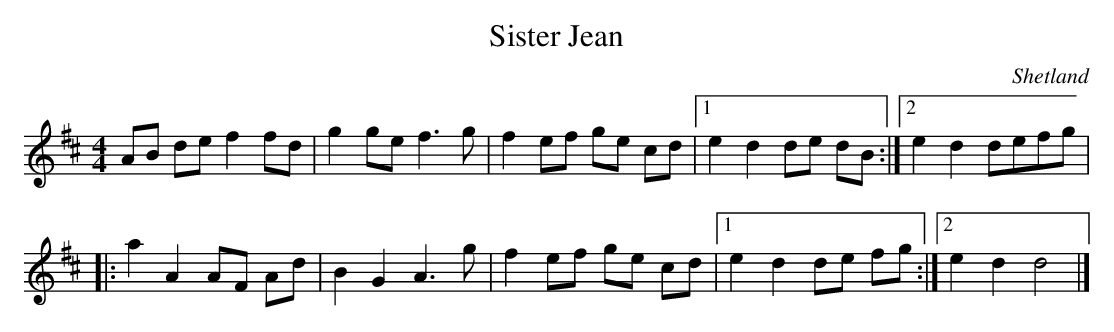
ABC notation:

X:1
T:Sister Jean
M:4/4
O:Shetland
K:D major
AB de f2 fd | g2 ge f3g | f2ef ge cd \
|1 e2 d2 de dB :|2 e2d2 defg |
|:\
a2 A2 AF Ad | B2 G2 A3g | f2 ef ge cd \
|1 e2d2 de fg :|2 e2d2 d4 |]
